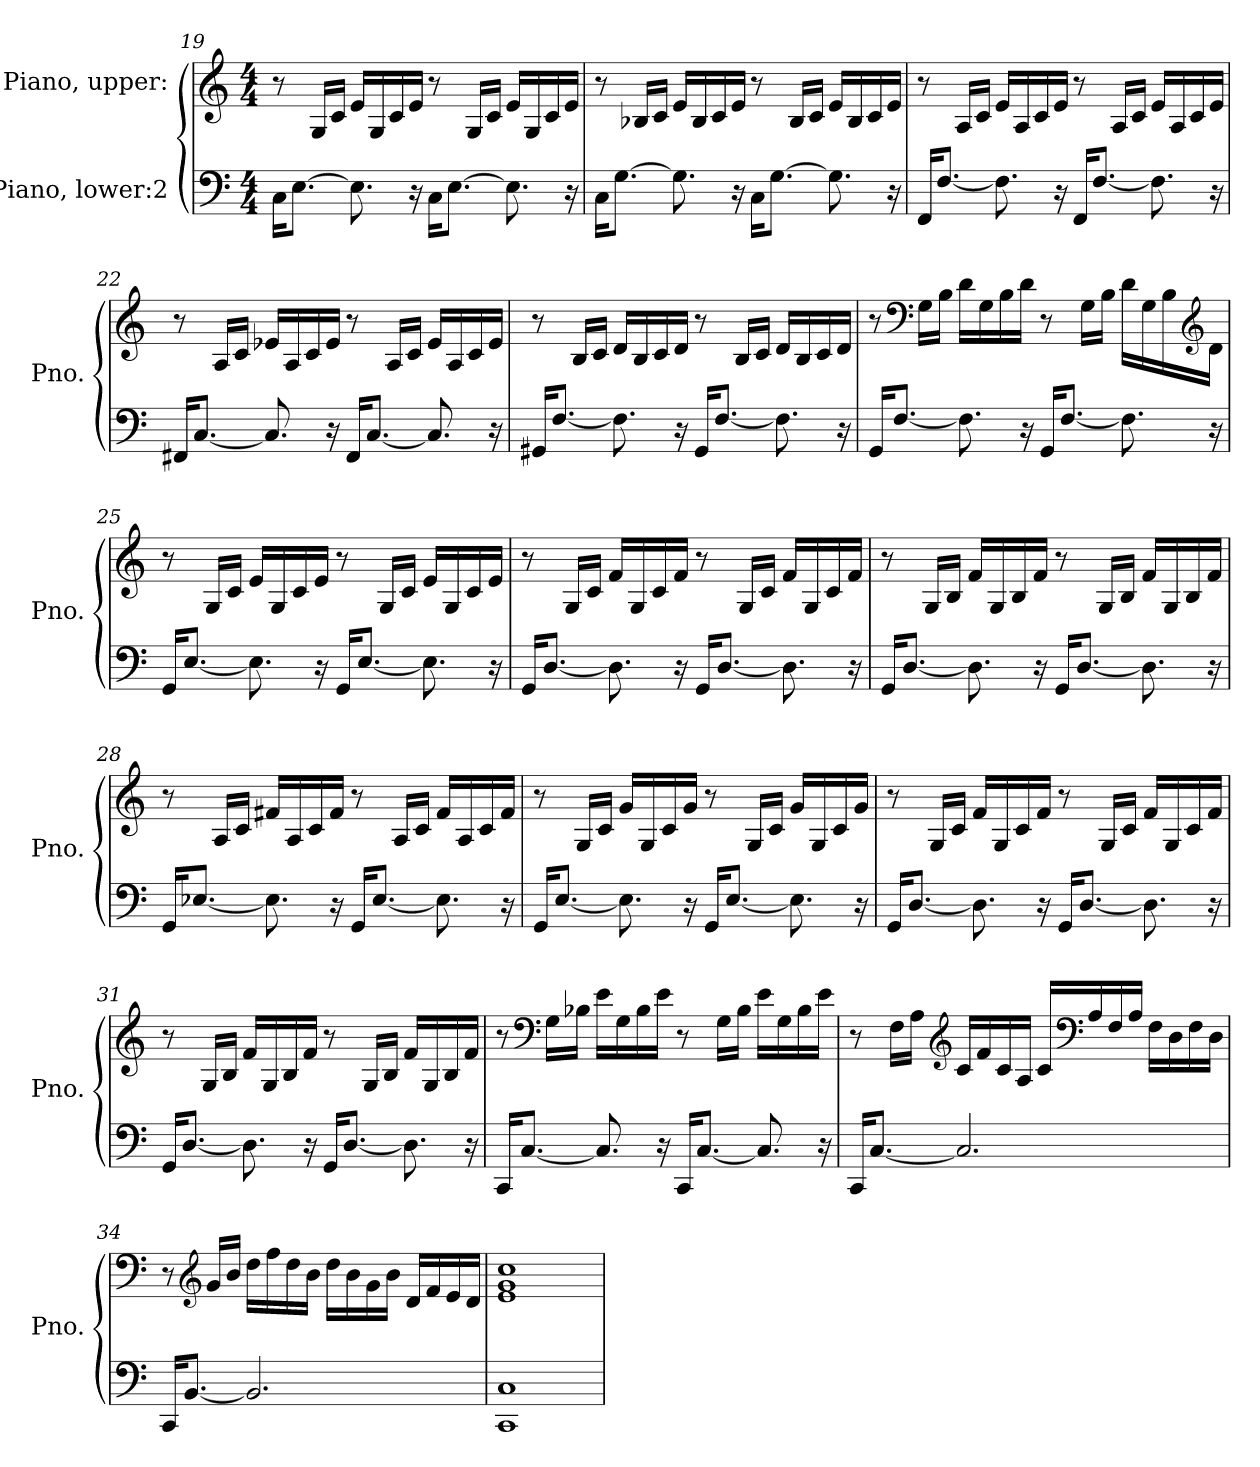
**kern	**kern
*part2	*part1
*staff2	*staff1
*I"Piano, lower:2	*I"Piano, upper:
*I'Pno.	*I'Pno.
!!LO:LB:g=z
*clefF4	*clefG2
*k[]	*k[]
*M4/4	*M4/4
=19	=19
16C\KL	8r
[8.E\J	.
.	16G/LL
.	16c/JJ
8.E\]	16e/LL
.	16G/
.	16c/
16r	16e/JJ
16C\KL	8r
[8.E\J	.
.	16G/LL
.	16c/JJ
8.E\]	16e/LL
.	16G/
.	16c/
16r	16e/JJ
=20	=20
16C\KL	8r
[8.G\J	.
.	16B-X/LL
.	16c/JJ
8.G\]	16e/LL
.	16B-/
.	16c/
16r	16e/JJ
16C\KL	8r
[8.G\J	.
.	16B-/LL
.	16c/JJ
8.G\]	16e/LL
.	16B-/
.	16c/
16r	16e/JJ
!!LO:LB:g=z
=21	=21
16FF/KL	8r
[8.F/J	.
.	16A/LL
.	16c/JJ
8.F\]	16e/LL
.	16A/
.	16c/
16r	16e/JJ
16FF/KL	8r
[8.F/J	.
.	16A/LL
.	16c/JJ
8.F\]	16e/LL
.	16A/
.	16c/
16r	16e/JJ
=22	=22
16FF#X/KL	8r
[8.C/J	.
.	16A/LL
.	16c/JJ
8.C/]	16e-X/LL
.	16A/
.	16c/
16r	16e-/JJ
16FF#/KL	8r
[8.C/J	.
.	16A/LL
.	16c/JJ
8.C/]	16e-/LL
.	16A/
.	16c/
16r	16e-/JJ
!!LO:LB:g=z
=23	=23
16GG#X/KL	8r
[8.F/J	.
.	16B/LL
.	16c/JJ
8.F\]	16d/LL
.	16B/
.	16c/
16r	16d/JJ
16GG#/KL	8r
[8.F/J	.
.	16B/LL
.	16c/JJ
8.F\]	16d/LL
.	16B/
.	16c/
16r	16d/JJ
=24	=24
16GG/KL	8r
[8.F/J	.
*	*clefF4
.	16G\LL
.	16B\JJ
8.F\]	16d\LL
.	16G\
.	16B\
16r	16d\JJ
16GG/KL	8r
[8.F/J	.
.	16G\LL
.	16B\JJ
8.F\]	16d\LL
.	16G\
.	16B\
*	*clefG2
16r	16d\JJ
!!LO:LB:g=z
=25	=25
16GG/KL	8r
[8.E/J	.
.	16G/LL
.	16c/JJ
8.E\]	16e/LL
.	16G/
.	16c/
16r	16e/JJ
16GG/KL	8r
[8.E/J	.
.	16G/LL
.	16c/JJ
8.E\]	16e/LL
.	16G/
.	16c/
16r	16e/JJ
=26	=26
16GG/KL	8r
[8.D/J	.
.	16G/LL
.	16c/JJ
8.D\]	16f/LL
.	16G/
.	16c/
16r	16f/JJ
16GG/KL	8r
[8.D/J	.
.	16G/LL
.	16c/JJ
8.D\]	16f/LL
.	16G/
.	16c/
16r	16f/JJ
!!LO:LB:g=z
=27	=27
16GG/KL	8r
[8.D/J	.
.	16G/LL
.	16B/JJ
8.D\]	16f/LL
.	16G/
.	16B/
16r	16f/JJ
16GG/KL	8r
[8.D/J	.
.	16G/LL
.	16B/JJ
8.D\]	16f/LL
.	16G/
.	16B/
16r	16f/JJ
=28	=28
16GG/KL	8r
[8.E-X/J	.
.	16A/LL
.	16c/JJ
8.E-\]	16f#X/LL
.	16A/
.	16c/
16r	16f#/JJ
16GG/KL	8r
[8.E-/J	.
.	16A/LL
.	16c/JJ
8.E-\]	16f#/LL
.	16A/
.	16c/
16r	16f#/JJ
!!LO:PB:g=z
=29	=29
16GG/KL	8r
[8.E/J	.
.	16G/LL
.	16c/JJ
8.E\]	16g/LL
.	16G/
.	16c/
16r	16g/JJ
16GG/KL	8r
[8.E/J	.
.	16G/LL
.	16c/JJ
8.E\]	16g/LL
.	16G/
.	16c/
16r	16g/JJ
=30	=30
16GG/KL	8r
[8.D/J	.
.	16G/LL
.	16c/JJ
8.D\]	16f/LL
.	16G/
.	16c/
16r	16f/JJ
16GG/KL	8r
[8.D/J	.
.	16G/LL
.	16c/JJ
8.D\]	16f/LL
.	16G/
.	16c/
16r	16f/JJ
!!LO:LB:g=z
=31	=31
16GG/KL	8r
[8.D/J	.
.	16G/LL
.	16B/JJ
8.D\]	16f/LL
.	16G/
.	16B/
16r	16f/JJ
16GG/KL	8r
[8.D/J	.
.	16G/LL
.	16B/JJ
8.D\]	16f/LL
.	16G/
.	16B/
16r	16f/JJ
=32	=32
16CC/KL	8r
[8.C/J	.
*	*clefF4
.	16G\LL
.	16B-X\JJ
8.C/]	16e\LL
.	16G\
.	16B-\
16r	16e\JJ
16CC/KL	8r
[8.C/J	.
.	16G\LL
.	16B-\JJ
8.C/]	16e\LL
.	16G\
.	16B-\
16r	16e\JJ
!!LO:LB:g=z
=33	=33
16CC/KL	8r
[8.C/J	.
.	16F\LL
.	16A\JJ
*	*clefG2
2.C/]	16c/LL
.	16f/
.	16c/
.	16A/JJ
.	16c/LL
*	*clefF4
.	16A/
.	16F/
.	16A/JJ
.	16F\LL
.	16D\
.	16F\
.	16D\JJ
=34	=34
16CC/KL	8r
[8.BB/J	.
*	*clefG2
.	16g/LL
.	16b/JJ
2.BB/]	16dd\LL
.	16ff\
.	16dd\
.	16b\JJ
.	16dd\LL
.	16b\
.	16g\
.	16b\JJ
.	16d/LL
.	16f/
.	16e/
.	16d/JJ
=35	=35
1CC 1C	1e 1g 1cc
=	=
*-	*-
